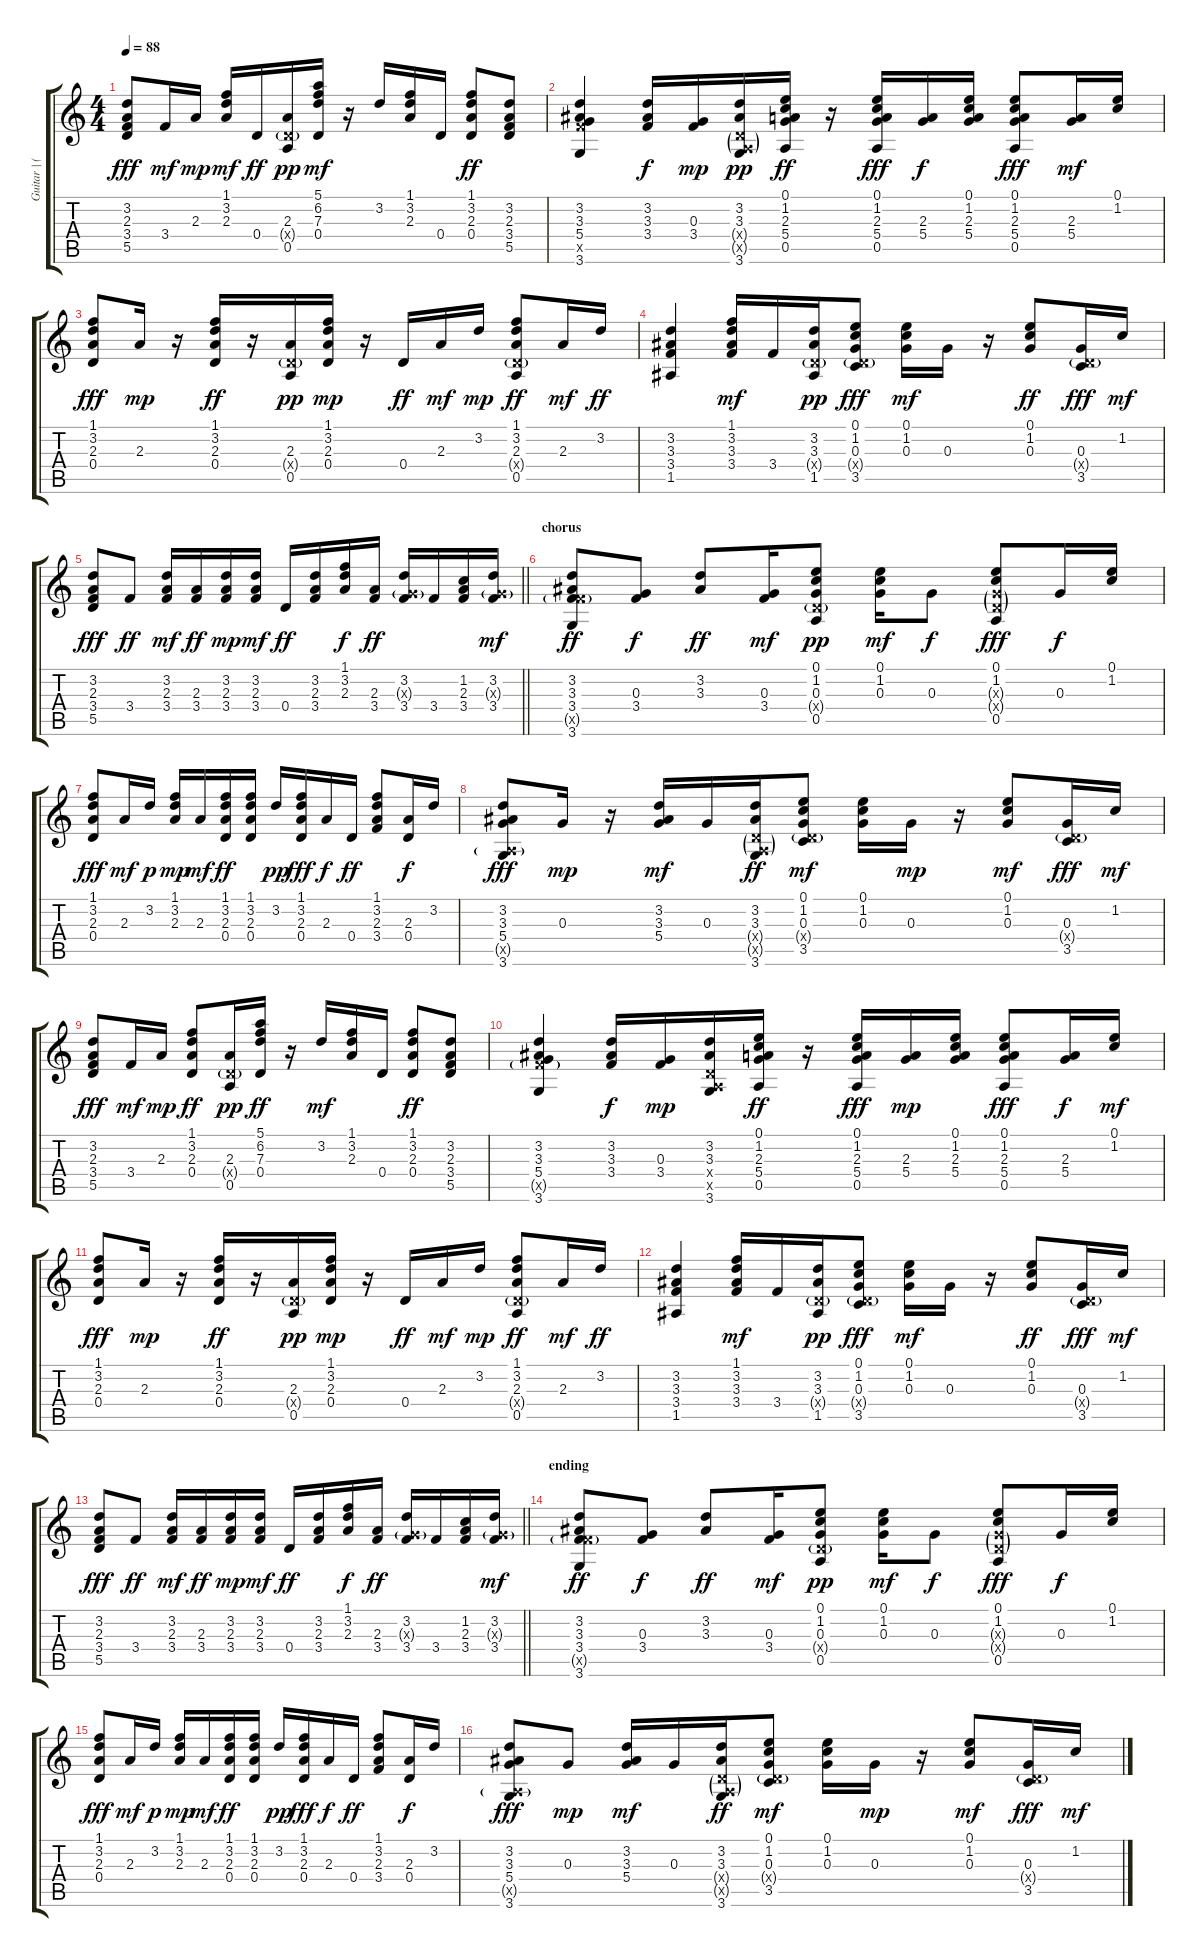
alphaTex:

\track ("Guitar | (chords)" "Guitar | (") {instrument acousticguitarsteel}
\staff {score tabs}
\tuning (E4 B3 G3 D3 A2 E2) {hide}
\ts (4 4)
\tempo 88
\clef g2
\ks c
(3.2 2.3 3.4 5.5).8{dy fff} 3.4.16{dy mf} 2.3.16{dy mp} (1.1 3.2 2.3).16{dy mf} 0.4.16{dy ff} (2.3 0.4{g x} 0.5).16{dy pp} (5.1 6.2 7.3 0.4).16{dy mf} r.16 3.2.16 (1.1 3.2 2.3).16 0.4.16 (1.1 3.2 2.3 0.4).8{dy ff} (3.2 2.3 3.4 5.5).8 |
(3.2 3.3 5.4 8.5{x} 3.6).4 (3.2 3.3 3.4).16{dy f} (0.3 3.4).16{dy mp} (3.2 3.3 0.4{g x} 0.5{g x} 3.6).16{dy pp} (0.1 1.2 2.3 5.4 0.5).16{dy ff} r.16 (0.1 1.2 2.3 5.4 0.5).16{dy fff} (2.3 5.4).16{dy f} (0.1 1.2 2.3 5.4).16 (0.1 1.2 2.3 5.4 0.5).8{dy fff} (2.3 5.4).16{dy mf} (0.1 1.2).16 |
(1.1 3.2 2.3 0.4).8{dy fff} 2.3.16{dy mp} r.16 (1.1 3.2 2.3 0.4).16{dy ff} r.16 (2.3 0.4{g x} 0.5).16{dy pp} (1.1 3.2 2.3 0.4).16{dy mp} r.16 0.4.16{dy ff} 2.3.16{dy mf} 3.2.16{dy mp} (1.1 3.2 2.3 0.4{g x} 0.5).8{dy ff} 2.3.16{dy mf} 3.2.16{dy ff} |
(3.2 3.3 3.4 1.5).4 (1.1 3.2 3.3 3.4).16{dy mf} 3.4.16 (3.2 3.3 0.4{g x} 1.5).16{dy pp} (0.1 1.2 0.3 0.4{g x} 3.5).8{dy fff} (0.1 1.2 0.3).16{dy mf} 0.3.16 r.16 (0.1 1.2 0.3).8{dy ff} (0.3 0.4{g x} 3.5).16{dy fff} 1.2.16{dy mf} |
\barLineRight lightlight
(3.2 2.3 3.4 5.5).8{dy fff} 3.4.8{dy ff} (3.2 2.3 3.4).16{dy mf} (2.3 3.4).16{dy ff} (3.2 2.3 3.4).16{dy mp} (3.2 2.3 3.4).16{dy mf} 0.4.16{dy ff} (3.2 2.3 3.4).16 (1.1 3.2 2.3).16{dy f} (2.3 3.4).16{dy ff} (3.2 0.3{g x} 3.4).16 3.4.16 (1.2 2.3 3.4).16 (3.2 0.3{g x} 3.4).16{dy mf} |
\section ("" "chorus")
(3.2 3.3 3.4 8.5{g x} 3.6).8{dy ff} (0.3 3.4).8{dy f} (3.2 3.3).8{dy ff} (0.3 3.4).16{dy mf} (0.1 1.2 0.3 0.4{g x} 0.5).8{dy pp} (0.1 1.2 0.3).16{dy mf} 0.3.8{dy f} (0.1 1.2 0.3{g x} 0.4{g x} 0.5).8{dy fff} 0.3.16{dy f} (0.1 1.2).16 |
(1.1 3.2 2.3 0.4).8{dy fff} 2.3.16{dy mf} 3.2.16{dy p} (1.1 3.2 2.3).16{dy mp} 2.3.16{dy mf} (1.1 3.2 2.3 0.4).16{dy ff} (1.1 3.2 2.3 0.4).16 3.2.16{dy pp} (1.1 3.2 2.3 0.4).16{dy fff} 2.3.16{dy f} 0.4.16{dy ff} (1.1 3.2 2.3 3.4).8 (2.3 0.4).16{dy f} 3.2.16 |
(3.2 3.3 5.4 0.5{g x} 3.6).8{dy fff} 0.3.16{dy mp} r.16 (3.2 3.3 5.4).16{dy mf} 0.3.16 (3.2 3.3 0.4{g x} 0.5{g x} 3.6).16{dy ff} (0.1 1.2 0.3 0.4{g x} 3.5).8{dy mf} (0.1 1.2 0.3).16 0.3.16{dy mp} r.16 (0.1 1.2 0.3).8{dy mf} (0.3 0.4{g x} 3.5).16{dy fff} 1.2.16{dy mf} |
(3.2 2.3 3.4 5.5).8{dy fff} 3.4.16{dy mf} 2.3.16{dy mp} (1.1 3.2 2.3 0.4).8{dy ff} (2.3 0.4{g x} 0.5).16{dy pp} (5.1 6.2 7.3 0.4).16{dy ff} r.16 3.2.16{dy mf} (1.1 3.2 2.3).16 0.4.16 (1.1 3.2 2.3 0.4).8{dy ff} (3.2 2.3 3.4 5.5).8 |
(3.2 3.3 5.4 8.5{g x} 3.6).4 (3.2 3.3 3.4).16{dy f} (0.3 3.4).16{dy mp} (3.2 3.3 0.4{x} 0.5{x} 3.6).16 (0.1 1.2 2.3 5.4 0.5).16{dy ff} r.16 (0.1 1.2 2.3 5.4 0.5).16{dy fff} (2.3 5.4).16{dy mp} (0.1 1.2 2.3 5.4).16 (0.1 1.2 2.3 5.4 0.5).8{dy fff} (2.3 5.4).16{dy f} (0.1 1.2).16{dy mf} |
(1.1 3.2 2.3 0.4).8{dy fff} 2.3.16{dy mp} r.16 (1.1 3.2 2.3 0.4).16{dy ff} r.16 (2.3 0.4{g x} 0.5).16{dy pp} (1.1 3.2 2.3 0.4).16{dy mp} r.16 0.4.16{dy ff} 2.3.16{dy mf} 3.2.16{dy mp} (1.1 3.2 2.3 0.4{g x} 0.5).8{dy ff} 2.3.16{dy mf} 3.2.16{dy ff} |
(3.2 3.3 3.4 1.5).4 (1.1 3.2 3.3 3.4).16{dy mf} 3.4.16 (3.2 3.3 0.4{g x} 1.5).16{dy pp} (0.1 1.2 0.3 0.4{g x} 3.5).8{dy fff} (0.1 1.2 0.3).16{dy mf} 0.3.16 r.16 (0.1 1.2 0.3).8{dy ff} (0.3 0.4{g x} 3.5).16{dy fff} 1.2.16{dy mf} |
\barLineRight lightlight
(3.2 2.3 3.4 5.5).8{dy fff} 3.4.8{dy ff} (3.2 2.3 3.4).16{dy mf} (2.3 3.4).16{dy ff} (3.2 2.3 3.4).16{dy mp} (3.2 2.3 3.4).16{dy mf} 0.4.16{dy ff} (3.2 2.3 3.4).16 (1.1 3.2 2.3).16{dy f} (2.3 3.4).16{dy ff} (3.2 0.3{g x} 3.4).16 3.4.16 (1.2 2.3 3.4).16 (3.2 0.3{g x} 3.4).16{dy mf} |
\section ("" "ending")
(3.2 3.3 3.4 8.5{g x} 3.6).8{dy ff} (0.3 3.4).8{dy f} (3.2 3.3).8{dy ff} (0.3 3.4).16{dy mf} (0.1 1.2 0.3 0.4{g x} 0.5).8{dy pp} (0.1 1.2 0.3).16{dy mf} 0.3.8{dy f} (0.1 1.2 0.3{g x} 0.4{g x} 0.5).8{dy fff} 0.3.16{dy f} (0.1 1.2).16 |
(1.1 3.2 2.3 0.4).8{dy fff} 2.3.16{dy mf} 3.2.16{dy p} (1.1 3.2 2.3).16{dy mp} 2.3.16{dy mf} (1.1 3.2 2.3 0.4).16{dy ff} (1.1 3.2 2.3 0.4).16 3.2.16{dy pp} (1.1 3.2 2.3 0.4).16{dy fff} 2.3.16{dy f} 0.4.16{dy ff} (1.1 3.2 2.3 3.4).8 (2.3 0.4).16{dy f} 3.2.16 |
(3.2 3.3 5.4 0.5{g x} 3.6).8{dy fff} 0.3.8{dy mp} (3.2 3.3 5.4).16{dy mf} 0.3.16 (3.2 3.3 0.4{g x} 0.5{g x} 3.6).16{dy ff} (0.1 1.2 0.3 0.4{g x} 3.5).8{dy mf} (0.1 1.2 0.3).16 0.3.16{dy mp} r.16 (0.1 1.2 0.3).8{dy mf} (0.3 0.4{g x} 3.5).16{dy fff} 1.2.16{dy mf}
